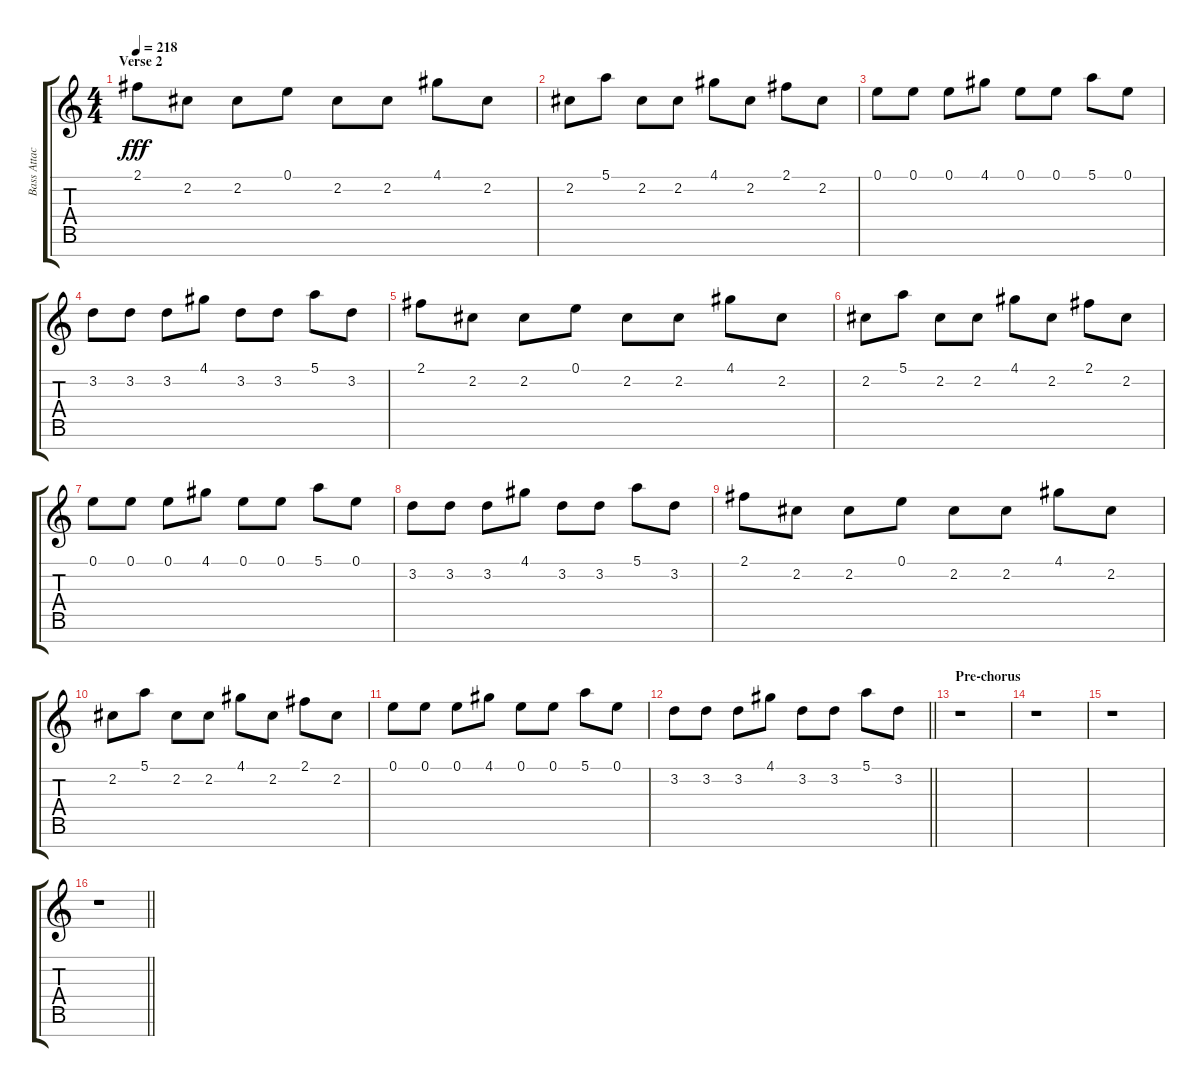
\track ("Bass Attack" "Bass Attac") {instrument synthbass1}
\staff {score tabs}
\tuning (E4 B3 G3 D3 A2 E2 B1) {hide}
\ts (4 4)
\section ("" "Verse 2")
\tempo 218
\clef g2
\ks c
2.1.8{dy fff} 2.2.8 2.2.8 0.1.8 2.2.8 2.2.8 4.1.8 2.2.8 |
2.2.8 5.1.8 2.2.8 2.2.8 4.1.8 2.2.8 2.1.8 2.2.8 |
0.1.8 0.1.8 0.1.8 4.1.8 0.1.8 0.1.8 5.1.8 0.1.8 |
3.2.8 3.2.8 3.2.8 4.1.8 3.2.8 3.2.8 5.1.8 3.2.8 |
2.1.8 2.2.8 2.2.8 0.1.8 2.2.8 2.2.8 4.1.8 2.2.8 |
2.2.8 5.1.8 2.2.8 2.2.8 4.1.8 2.2.8 2.1.8 2.2.8 |
0.1.8 0.1.8 0.1.8 4.1.8 0.1.8 0.1.8 5.1.8 0.1.8 |
3.2.8 3.2.8 3.2.8 4.1.8 3.2.8 3.2.8 5.1.8 3.2.8 |
2.1.8 2.2.8 2.2.8 0.1.8 2.2.8 2.2.8 4.1.8 2.2.8 |
2.2.8 5.1.8 2.2.8 2.2.8 4.1.8 2.2.8 2.1.8 2.2.8 |
0.1.8 0.1.8 0.1.8 4.1.8 0.1.8 0.1.8 5.1.8 0.1.8 |
\barLineRight lightlight
3.2.8 3.2.8 3.2.8 4.1.8 3.2.8 3.2.8 5.1.8 3.2.8 |
\section ("" "Pre-chorus")
r.1 |
r.1 |
r.1 |
\barLineRight lightlight
r.1
